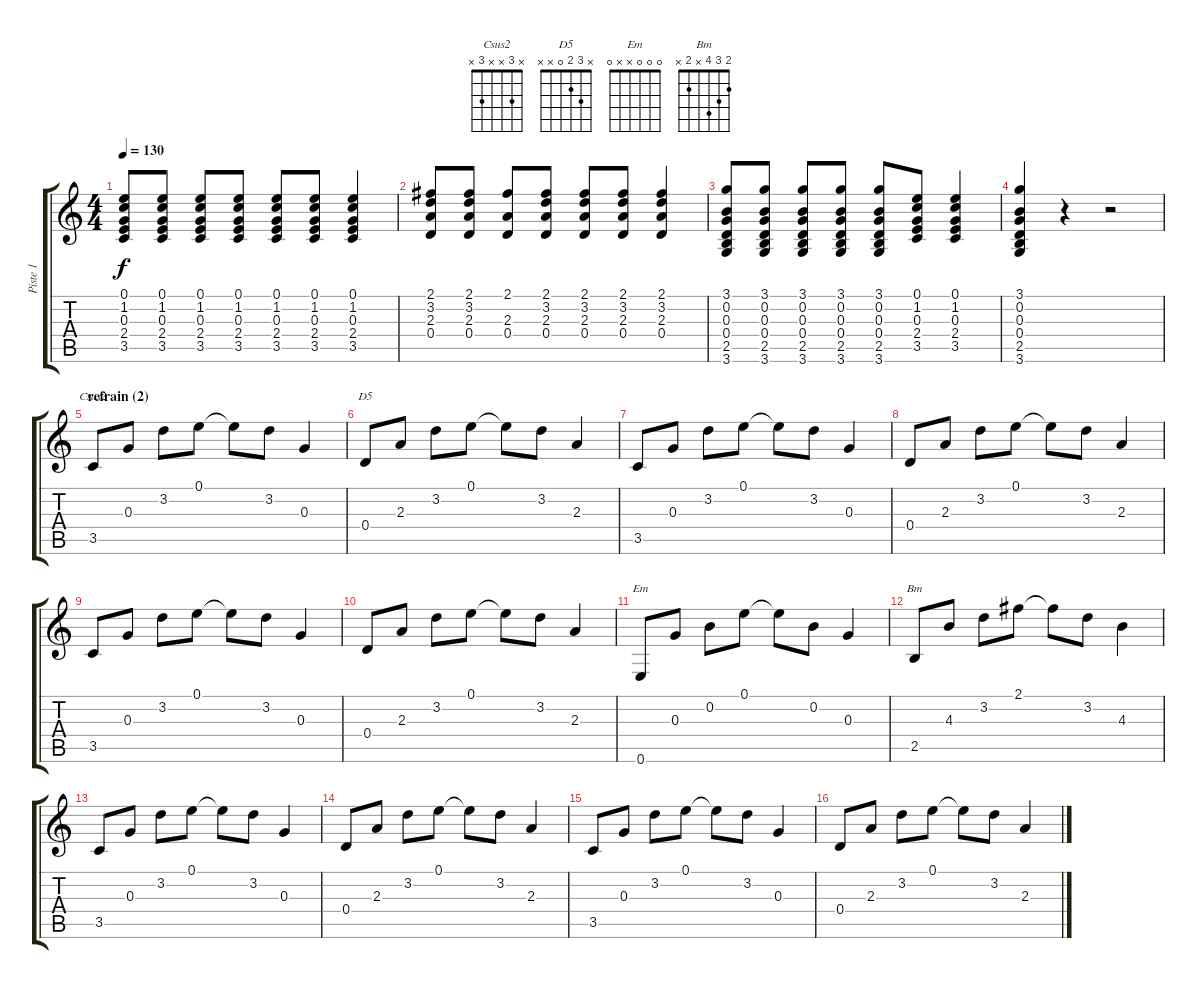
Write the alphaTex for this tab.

\track ("Piste 1" "Piste 1") {instrument electricguitarmuted}
\staff {score tabs}
\tuning (E4 B3 G3 D3 A2 E2) {hide}
\chord ("Csus2" x 3 x x 3 x)
\chord ("D5" x 3 2 0 x x)
\chord ("Em" 0 0 0 x x 0)
\chord ("Bm" 2 3 4 x 2 x)
\ts (4 4)
\tempo 130
\clef g2
\ks c
(0.1 1.2 0.3 2.4 3.5).8{dy f} (0.1 1.2 0.3 2.4 3.5).8 (0.1 1.2 0.3 2.4 3.5).8 (0.1 1.2 0.3 2.4 3.5).8 (0.1 1.2 0.3 2.4 3.5).8 (0.1 1.2 0.3 2.4 3.5).8 (0.1 1.2 0.3 2.4 3.5).4 |
(2.1 3.2 2.3 0.4).8 (2.1 3.2 2.3 0.4).8 (2.1 2.3 0.4).8 (2.1 3.2 2.3 0.4).8 (2.1 3.2 2.3 0.4).8 (2.1 3.2 2.3 0.4).8 (2.1 3.2 2.3 0.4).4 |
(3.1 0.2 0.3 0.4 2.5 3.6).8 (3.1 0.2 0.3 0.4 2.5 3.6).8 (3.1 0.2 0.3 0.4 2.5 3.6).8 (3.1 0.2 0.3 0.4 2.5 3.6).8 (3.1 0.2 0.3 0.4 2.5 3.6).8 (0.1 1.2 0.3 2.4 3.5).8 (0.1 1.2 0.3 2.4 3.5).4 |
(3.1 0.2 0.3 0.4 2.5 3.6).4 r.4 r.2 |
\section ("" "refrain (2)")
3.5.8{ch "Csus2"} 0.3.8 3.2.8 0.1.8 0.1{t}.8 3.2.8 0.3.4 |
0.4.8{ch "D5"} 2.3.8 3.2.8 0.1.8 0.1{t}.8 3.2.8 2.3.4 |
3.5.8 0.3.8 3.2.8 0.1.8 0.1{t}.8 3.2.8 0.3.4 |
0.4.8 2.3.8 3.2.8 0.1.8 0.1{t}.8 3.2.8 2.3.4 |
3.5.8 0.3.8 3.2.8 0.1.8 0.1{t}.8 3.2.8 0.3.4 |
0.4.8 2.3.8 3.2.8 0.1.8 0.1{t}.8 3.2.8 2.3.4 |
0.6.8{ch "Em"} 0.3.8 0.2.8 0.1.8 0.1{t}.8 0.2.8 0.3.4 |
2.5.8{ch "Bm"} 4.3.8 3.2.8 2.1.8 2.1{t}.8 3.2.8 4.3.4 |
3.5.8 0.3.8 3.2.8 0.1.8 0.1{t}.8 3.2.8 0.3.4 |
0.4.8 2.3.8 3.2.8 0.1.8 0.1{t}.8 3.2.8 2.3.4 |
3.5.8 0.3.8 3.2.8 0.1.8 0.1{t}.8 3.2.8 0.3.4 |
0.4.8 2.3.8 3.2.8 0.1.8 0.1{t}.8 3.2.8 2.3.4
